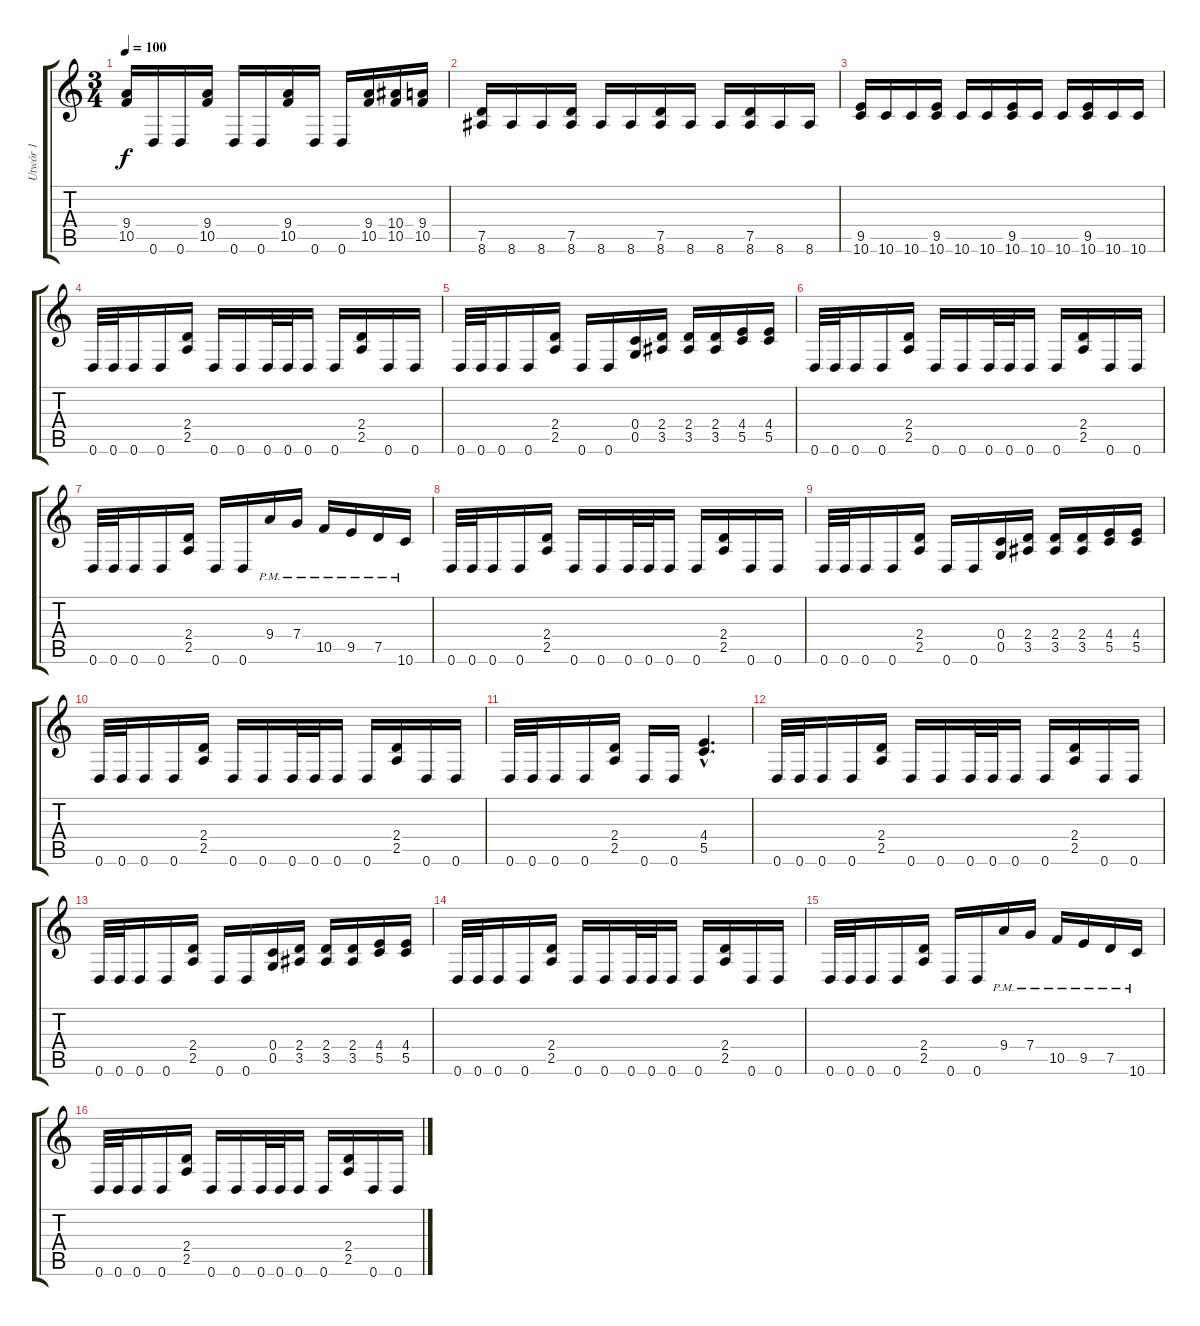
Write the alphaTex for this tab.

\track ("Utwór 1" "Utwór 1") {instrument distortionguitar}
\staff {score tabs}
\tuning (D4 A3 F3 C3 G2 D2) {hide}
\ts (3 4)
\tempo 100
\clef g2
\ks c
(9.4 10.5).16{dy f} 0.6.16 0.6.16 (9.4 10.5).16 0.6.16 0.6.16 (9.4 10.5).16 0.6.16 0.6.16 (9.4 10.5).16 (10.4 10.5).16 (9.4 10.5).16 |
(7.5 8.6).16 8.6.16 8.6.16 (7.5 8.6).16 8.6.16 8.6.16 (7.5 8.6).16 8.6.16 8.6.16 (7.5 8.6).16 8.6.16 8.6.16 |
(9.5 10.6).16 10.6.16 10.6.16 (9.5 10.6).16 10.6.16 10.6.16 (9.5 10.6).16 10.6.16 10.6.16 (9.5 10.6).16 10.6.16 10.6.16 |
0.6.32 0.6.32 0.6.16 0.6.16 (2.4 2.5).16 0.6.16 0.6.16 0.6.32 0.6.32 0.6.16 0.6.16 (2.4 2.5).16 0.6.16 0.6.16 |
0.6.32 0.6.32 0.6.16 0.6.16 (2.4 2.5).16 0.6.16 0.6.16 (0.4 0.5).16 (2.4 3.5).16 (2.4 3.5).16 (2.4 3.5).16 (4.4 5.5).16 (4.4 5.5).16 |
0.6.32 0.6.32 0.6.16 0.6.16 (2.4 2.5).16 0.6.16 0.6.16 0.6.32 0.6.32 0.6.16 0.6.16 (2.4 2.5).16 0.6.16 0.6.16 |
0.6.32 0.6.32 0.6.16 0.6.16 (2.4 2.5).16 0.6.16 0.6.16 9.4{pm}.16 7.4{pm}.16 10.5{pm}.16 9.5{pm}.16 7.5{pm}.16 10.6{pm}.16 |
0.6.32 0.6.32 0.6.16 0.6.16 (2.4 2.5).16 0.6.16 0.6.16 0.6.32 0.6.32 0.6.16 0.6.16 (2.4 2.5).16 0.6.16 0.6.16 |
0.6.32 0.6.32 0.6.16 0.6.16 (2.4 2.5).16 0.6.16 0.6.16 (0.4 0.5).16 (2.4 3.5).16 (2.4 3.5).16 (2.4 3.5).16 (4.4 5.5).16 (4.4 5.5).16 |
0.6.32 0.6.32 0.6.16 0.6.16 (2.4 2.5).16 0.6.16 0.6.16 0.6.32 0.6.32 0.6.16 0.6.16 (2.4 2.5).16 0.6.16 0.6.16 |
0.6.32 0.6.32 0.6.16 0.6.16 (2.4 2.5).16 0.6.16 0.6.16 (4.4{hac} 5.5{hac}).4{d} |
0.6.32 0.6.32 0.6.16 0.6.16 (2.4 2.5).16 0.6.16 0.6.16 0.6.32 0.6.32 0.6.16 0.6.16 (2.4 2.5).16 0.6.16 0.6.16 |
0.6.32 0.6.32 0.6.16 0.6.16 (2.4 2.5).16 0.6.16 0.6.16 (0.4 0.5).16 (2.4 3.5).16 (2.4 3.5).16 (2.4 3.5).16 (4.4 5.5).16 (4.4 5.5).16 |
0.6.32 0.6.32 0.6.16 0.6.16 (2.4 2.5).16 0.6.16 0.6.16 0.6.32 0.6.32 0.6.16 0.6.16 (2.4 2.5).16 0.6.16 0.6.16 |
0.6.32 0.6.32 0.6.16 0.6.16 (2.4 2.5).16 0.6.16 0.6.16 9.4{pm}.16 7.4{pm}.16 10.5{pm}.16 9.5{pm}.16 7.5{pm}.16 10.6{pm}.16 |
0.6.32 0.6.32 0.6.16 0.6.16 (2.4 2.5).16 0.6.16 0.6.16 0.6.32 0.6.32 0.6.16 0.6.16 (2.4 2.5).16 0.6.16 0.6.16
